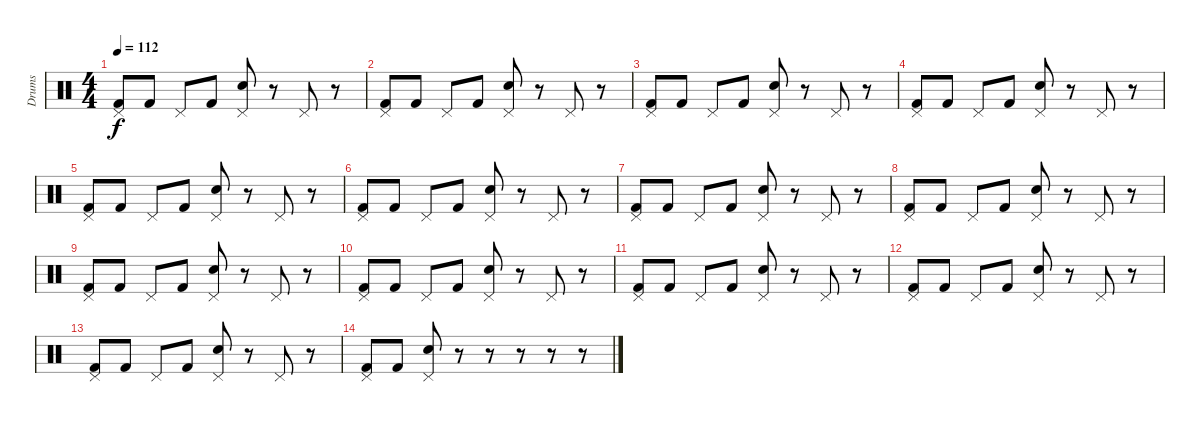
\track ("Drums" "Drums") {instrument percussion}
\staff {score}
\articulation defaults
\ts (4 4)
\tempo 112
\clef neutral
\ks c
("Pedal Hi-Hat (hit)" "Kick (hit) 2").8{dy f} "Kick (hit) 2".8 "Pedal Hi-Hat (hit)".8 "Kick (hit) 2".8 ("Pedal Hi-Hat (hit)" "Electric Snare (hit)").8 r.8 "Pedal Hi-Hat (hit)".8 r.8 |
("Pedal Hi-Hat (hit)" "Kick (hit) 2").8 "Kick (hit) 2".8 "Pedal Hi-Hat (hit)".8 "Kick (hit) 2".8 ("Pedal Hi-Hat (hit)" "Electric Snare (hit)").8 r.8 "Pedal Hi-Hat (hit)".8 r.8 |
("Pedal Hi-Hat (hit)" "Kick (hit) 2").8 "Kick (hit) 2".8 "Pedal Hi-Hat (hit)".8 "Kick (hit) 2".8 ("Pedal Hi-Hat (hit)" "Electric Snare (hit)").8 r.8 "Pedal Hi-Hat (hit)".8 r.8 |
("Pedal Hi-Hat (hit)" "Kick (hit) 2").8 "Kick (hit) 2".8 "Pedal Hi-Hat (hit)".8 "Kick (hit) 2".8 ("Pedal Hi-Hat (hit)" "Electric Snare (hit)").8 r.8 "Pedal Hi-Hat (hit)".8 r.8 |
("Pedal Hi-Hat (hit)" "Kick (hit) 2").8 "Kick (hit) 2".8 "Pedal Hi-Hat (hit)".8 "Kick (hit) 2".8 ("Pedal Hi-Hat (hit)" "Electric Snare (hit)").8 r.8 "Pedal Hi-Hat (hit)".8 r.8 |
("Pedal Hi-Hat (hit)" "Kick (hit) 2").8 "Kick (hit) 2".8 "Pedal Hi-Hat (hit)".8 "Kick (hit) 2".8 ("Pedal Hi-Hat (hit)" "Electric Snare (hit)").8 r.8 "Pedal Hi-Hat (hit)".8 r.8 |
("Pedal Hi-Hat (hit)" "Kick (hit) 2").8 "Kick (hit) 2".8 "Pedal Hi-Hat (hit)".8 "Kick (hit) 2".8 ("Pedal Hi-Hat (hit)" "Electric Snare (hit)").8 r.8 "Pedal Hi-Hat (hit)".8 r.8 |
("Pedal Hi-Hat (hit)" "Kick (hit) 2").8 "Kick (hit) 2".8 "Pedal Hi-Hat (hit)".8 "Kick (hit) 2".8 ("Pedal Hi-Hat (hit)" "Electric Snare (hit)").8 r.8 "Pedal Hi-Hat (hit)".8 r.8 |
("Pedal Hi-Hat (hit)" "Kick (hit) 2").8 "Kick (hit) 2".8 "Pedal Hi-Hat (hit)".8 "Kick (hit) 2".8 ("Pedal Hi-Hat (hit)" "Electric Snare (hit)").8 r.8 "Pedal Hi-Hat (hit)".8 r.8 |
("Pedal Hi-Hat (hit)" "Kick (hit) 2").8 "Kick (hit) 2".8 "Pedal Hi-Hat (hit)".8 "Kick (hit) 2".8 ("Pedal Hi-Hat (hit)" "Electric Snare (hit)").8 r.8 "Pedal Hi-Hat (hit)".8 r.8 |
("Pedal Hi-Hat (hit)" "Kick (hit) 2").8 "Kick (hit) 2".8 "Pedal Hi-Hat (hit)".8 "Kick (hit) 2".8 ("Pedal Hi-Hat (hit)" "Electric Snare (hit)").8 r.8 "Pedal Hi-Hat (hit)".8 r.8 |
("Pedal Hi-Hat (hit)" "Kick (hit) 2").8 "Kick (hit) 2".8 "Pedal Hi-Hat (hit)".8 "Kick (hit) 2".8 ("Pedal Hi-Hat (hit)" "Electric Snare (hit)").8 r.8 "Pedal Hi-Hat (hit)".8 r.8 |
("Pedal Hi-Hat (hit)" "Kick (hit) 2").8 "Kick (hit) 2".8 "Pedal Hi-Hat (hit)".8 "Kick (hit) 2".8 ("Pedal Hi-Hat (hit)" "Electric Snare (hit)").8 r.8 "Pedal Hi-Hat (hit)".8 r.8 |
("Pedal Hi-Hat (hit)" "Kick (hit) 2").8 "Kick (hit) 2".8 ("Pedal Hi-Hat (hit)" "Electric Snare (hit)").8 r.8 r.8 r.8 r.8 r.8
